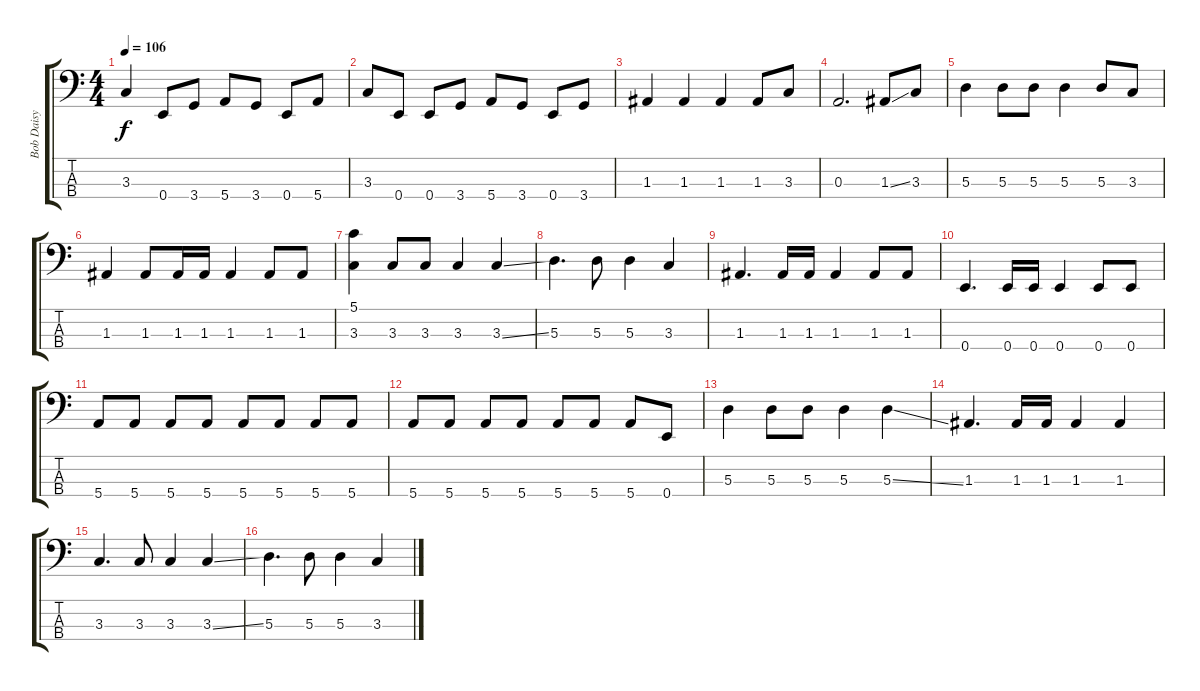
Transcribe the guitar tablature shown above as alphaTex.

\track ("Bob Daisy" "Bob Daisy") {instrument electricbassfinger}
\staff {score tabs}
\tuning (G2 D2 A1 E1) {hide}
\ts (4 4)
\tempo 106
\clef f4
\ks c
3.3.4{dy f} 0.4.8 3.4.8 5.4.8 3.4.8 0.4.8 5.4.8 |
3.3.8 0.4.8 0.4.8 3.4.8 5.4.8 3.4.8 0.4.8 3.4.8 |
1.3.4 1.3.4 1.3.4 1.3.8 3.3.8 |
0.3.2{d} 1.3{ss}.8 3.3.8 |
5.3.4 5.3.8 5.3.8 5.3.4 5.3.8 3.3.8 |
1.3.4 1.3.8 1.3.16 1.3.16 1.3.4 1.3.8 1.3.8 |
(5.1 3.3).4 3.3.8 3.3.8 3.3.4 3.3{ss}.4 |
5.3.4{d} 5.3.8 5.3.4 3.3.4 |
1.3.4{d} 1.3.16 1.3.16 1.3.4 1.3.8 1.3.8 |
0.4.4{d} 0.4.16 0.4.16 0.4.4 0.4.8 0.4.8 |
5.4.8 5.4.8 5.4.8 5.4.8 5.4.8 5.4.8 5.4.8 5.4.8 |
5.4.8 5.4.8 5.4.8 5.4.8 5.4.8 5.4.8 5.4.8 0.4.8 |
5.3.4 5.3.8 5.3.8 5.3.4 5.3{ss}.4 |
1.3.4{d} 1.3.16 1.3.16 1.3.4 1.3.4 |
3.3.4{d} 3.3.8 3.3.4 3.3{ss}.4 |
5.3.4{d} 5.3.8 5.3.4 3.3.4
